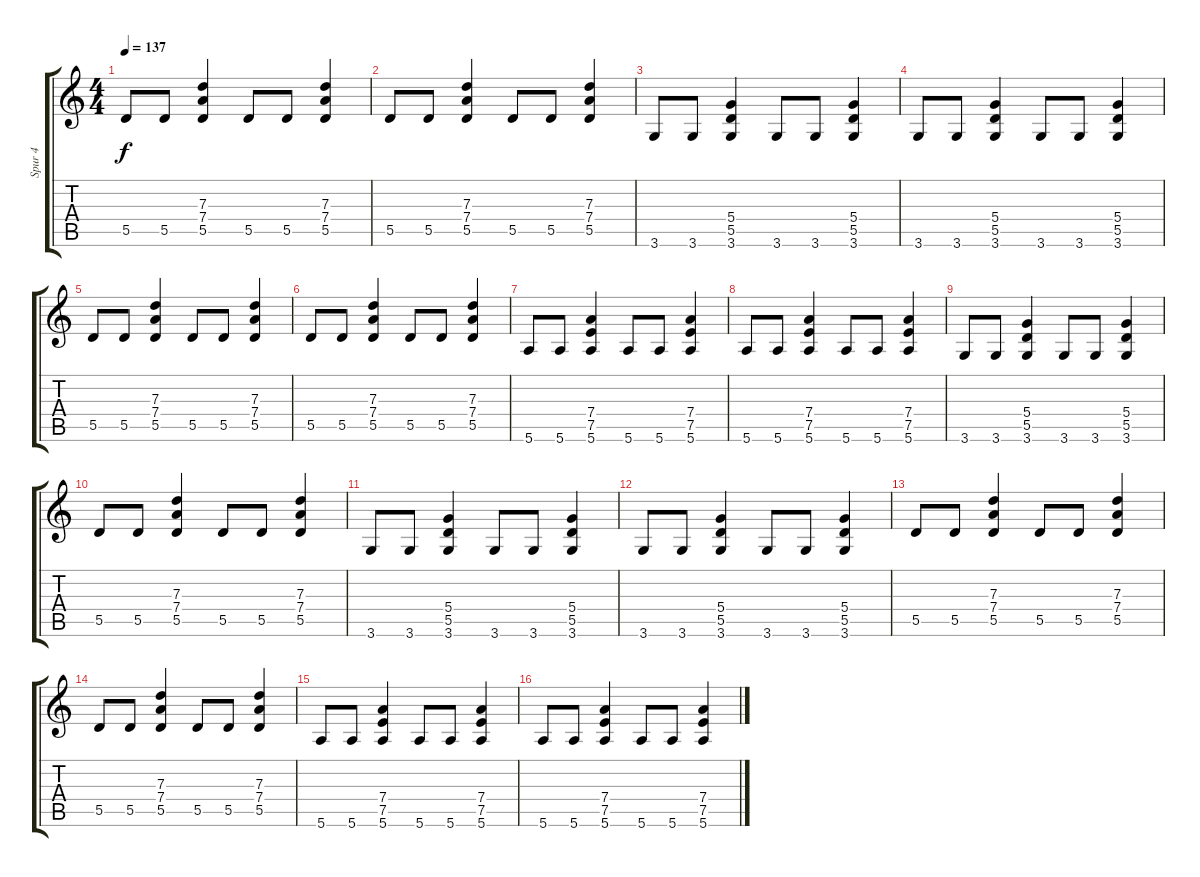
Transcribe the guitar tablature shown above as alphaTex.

\track ("Spur 4" "Spur 4") {instrument distortionguitar}
\staff {score tabs}
\tuning (E4 B3 G3 D3 A2 E2) {hide}
\ts (4 4)
\tempo 137
\clef g2
\ks c
5.5.8{dy f} 5.5.8 (7.3 7.4 5.5).4 5.5.8 5.5.8 (7.3 7.4 5.5).4 |
5.5.8 5.5.8 (7.3 7.4 5.5).4 5.5.8 5.5.8 (7.3 7.4 5.5).4 |
3.6.8 3.6.8 (5.4 5.5 3.6).4 3.6.8 3.6.8 (5.4 5.5 3.6).4 |
3.6.8 3.6.8 (5.4 5.5 3.6).4 3.6.8 3.6.8 (5.4 5.5 3.6).4 |
5.5.8 5.5.8 (7.3 7.4 5.5).4 5.5.8 5.5.8 (7.3 7.4 5.5).4 |
5.5.8 5.5.8 (7.3 7.4 5.5).4 5.5.8 5.5.8 (7.3 7.4 5.5).4 |
5.6.8 5.6.8 (7.4 7.5 5.6).4 5.6.8 5.6.8 (7.4 7.5 5.6).4 |
5.6.8 5.6.8 (7.4 7.5 5.6).4 5.6.8 5.6.8 (7.4 7.5 5.6).4 |
3.6.8 3.6.8 (5.4 5.5 3.6).4 3.6.8 3.6.8 (5.4 5.5 3.6).4 |
5.5.8 5.5.8 (7.3 7.4 5.5).4 5.5.8 5.5.8 (7.3 7.4 5.5).4 |
3.6.8 3.6.8 (5.4 5.5 3.6).4 3.6.8 3.6.8 (5.4 5.5 3.6).4 |
3.6.8 3.6.8 (5.4 5.5 3.6).4 3.6.8 3.6.8 (5.4 5.5 3.6).4 |
5.5.8 5.5.8 (7.3 7.4 5.5).4 5.5.8 5.5.8 (7.3 7.4 5.5).4 |
5.5.8 5.5.8 (7.3 7.4 5.5).4 5.5.8 5.5.8 (7.3 7.4 5.5).4 |
5.6.8 5.6.8 (7.4 7.5 5.6).4 5.6.8 5.6.8 (7.4 7.5 5.6).4 |
5.6.8 5.6.8 (7.4 7.5 5.6).4 5.6.8 5.6.8 (7.4 7.5 5.6).4
